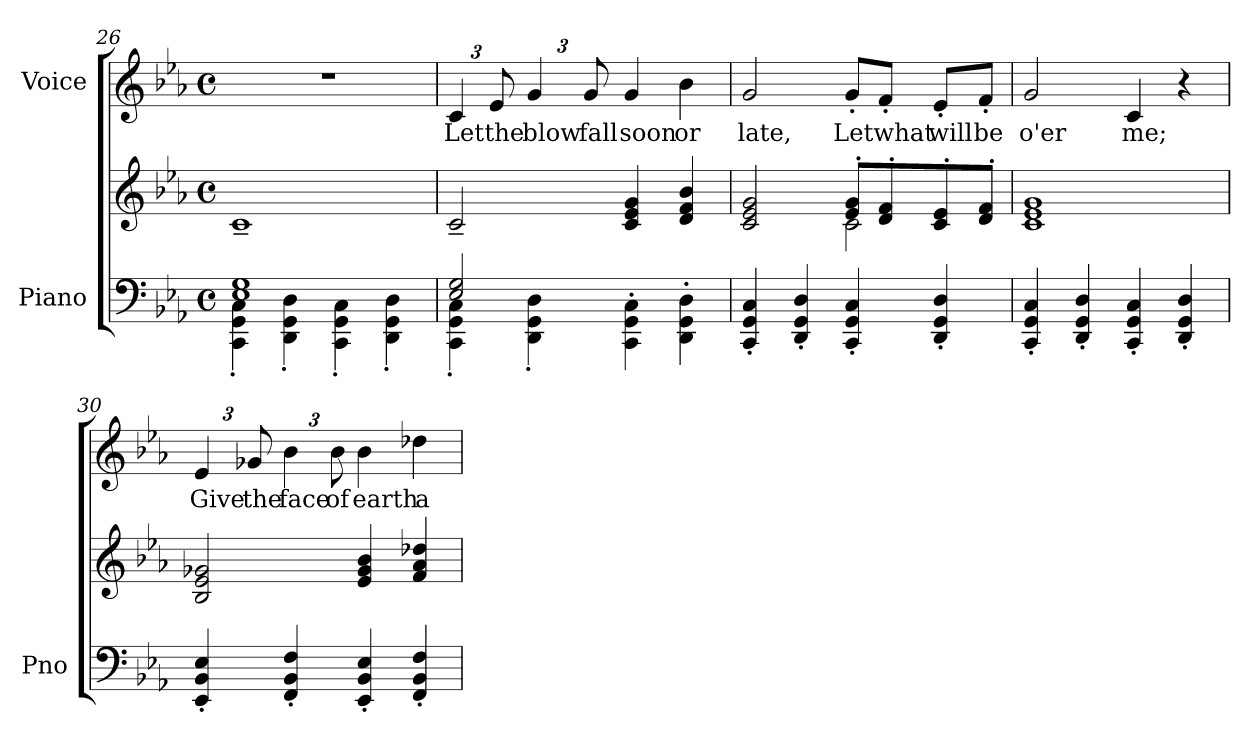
**kern	**kern	**kern	**text
*part2	*part2	*part1	*part1
*staff3	*staff2	*staff1	*staff1
*I"Piano	*	*I"Voice	*
*I'Pno	*	*	*
*clefF4	*clefG2	*clefG2	*
*k[b-e-a-]	*k[b-e-a-]	*k[b-e-a-]	*
*M4/4	*M4/4	*M4/4	*
*met(c)	*met(c)	*met(c)	*
=26	=26	=26	=26
*^	*	*	*
1E- 1G	4CC\' 4GG\' 4C\'	1c~	1r	.
.	4DD\' 4GG\' 4D\'	.	.	.
.	4CC\' 4GG\' 4C\'	.	.	.
.	4DD\' 4GG\' 4D\'	.	.	.
=27	=27	=27	=27	=27
*	*	*	*Xbrackettup	*
!	!	!	!	!LO:LY:b
2E-/ 2G/	4CC\' 4GG\' 4C\'	2c~/	6c/	Let
!	!	!	!	!LO:LY:b
.	.	.	12e-/	the
!	!	!	!	!LO:LY:b
.	4DD\' 4GG\' 4D\'	.	6g/	blow
!	!	!	!	!LO:LY:b
.	.	.	12g/	fall
!	!	!	!	!LO:LY:b
2ryy	4CC\' 4GG\' 4C\'	4c/ 4e-/ 4g/	4g/	soon
!	!	!	!	!LO:LY:b
.	4DD\' 4GG\' 4D\'	4d/ 4f/ 4b-/	4b-\	or
!!LO:PB:g=z
=28	=28	=28	=28	=28
*	*	*^	*	*
!	!	!	!	!	!LO:LY:b
*v	*v	*	*	*	*
4CC/' 4GG/' 4C/'	2c/ 2e-/ 2g/	2ryy	2g/	late,
4DD/' 4GG/' 4D/'	.	.	.	.
!	!	!	!	!LO:LY:b
4CC/' 4GG/' 4C/'	8e-/' 8g/'L	2c\	8g'/L	Let
!	!	!	!	!LO:LY:b
.	8d/' 8f/'	.	8f'/J	what
!	!	!	!	!LO:LY:b
4DD/' 4GG/' 4D/'	8c/' 8e-/'	.	8e-'/L	will
!	!	!	!	!LO:LY:b
.	8d/' 8f/'J	.	8f'/J	be
*	*v	*v	*	*
=29	=29	=29	=29
!	!	!	!LO:LY:b
4CC/' 4GG/' 4C/'	1c 1e- 1g	2g/	o'er
4DD/' 4GG/' 4D/'	.	.	.
!	!	!	!LO:LY:b
4CC/' 4GG/' 4C/'	.	4c/	me;
4DD/' 4GG/' 4D/'	.	4r	.
=30	=30	=30	=30
!	!	!	!LO:LY:b
4EE-/' 4BB-/' 4E-/'	2B-/ 2e-/ 2g-X/	6e-/	Give
!	!	!	!LO:LY:b
.	.	12g-X/	the
!	!	!	!LO:LY:b
4FF/' 4BB-/' 4F/'	.	6b-\	face
!	!	!	!LO:LY:b
.	.	12b-\	of
!	!	!	!LO:LY:b
4EE-/' 4BB-/' 4E-/'	4e-/ 4g-/ 4b-/	4b-\	earth
!	!	!	!LO:LY:b
4FF/' 4BB-/' 4F/'	4f/ 4a-/ 4dd-X/	4dd-X\	a-
=	=	=	=
*-	*-	*-	*-
